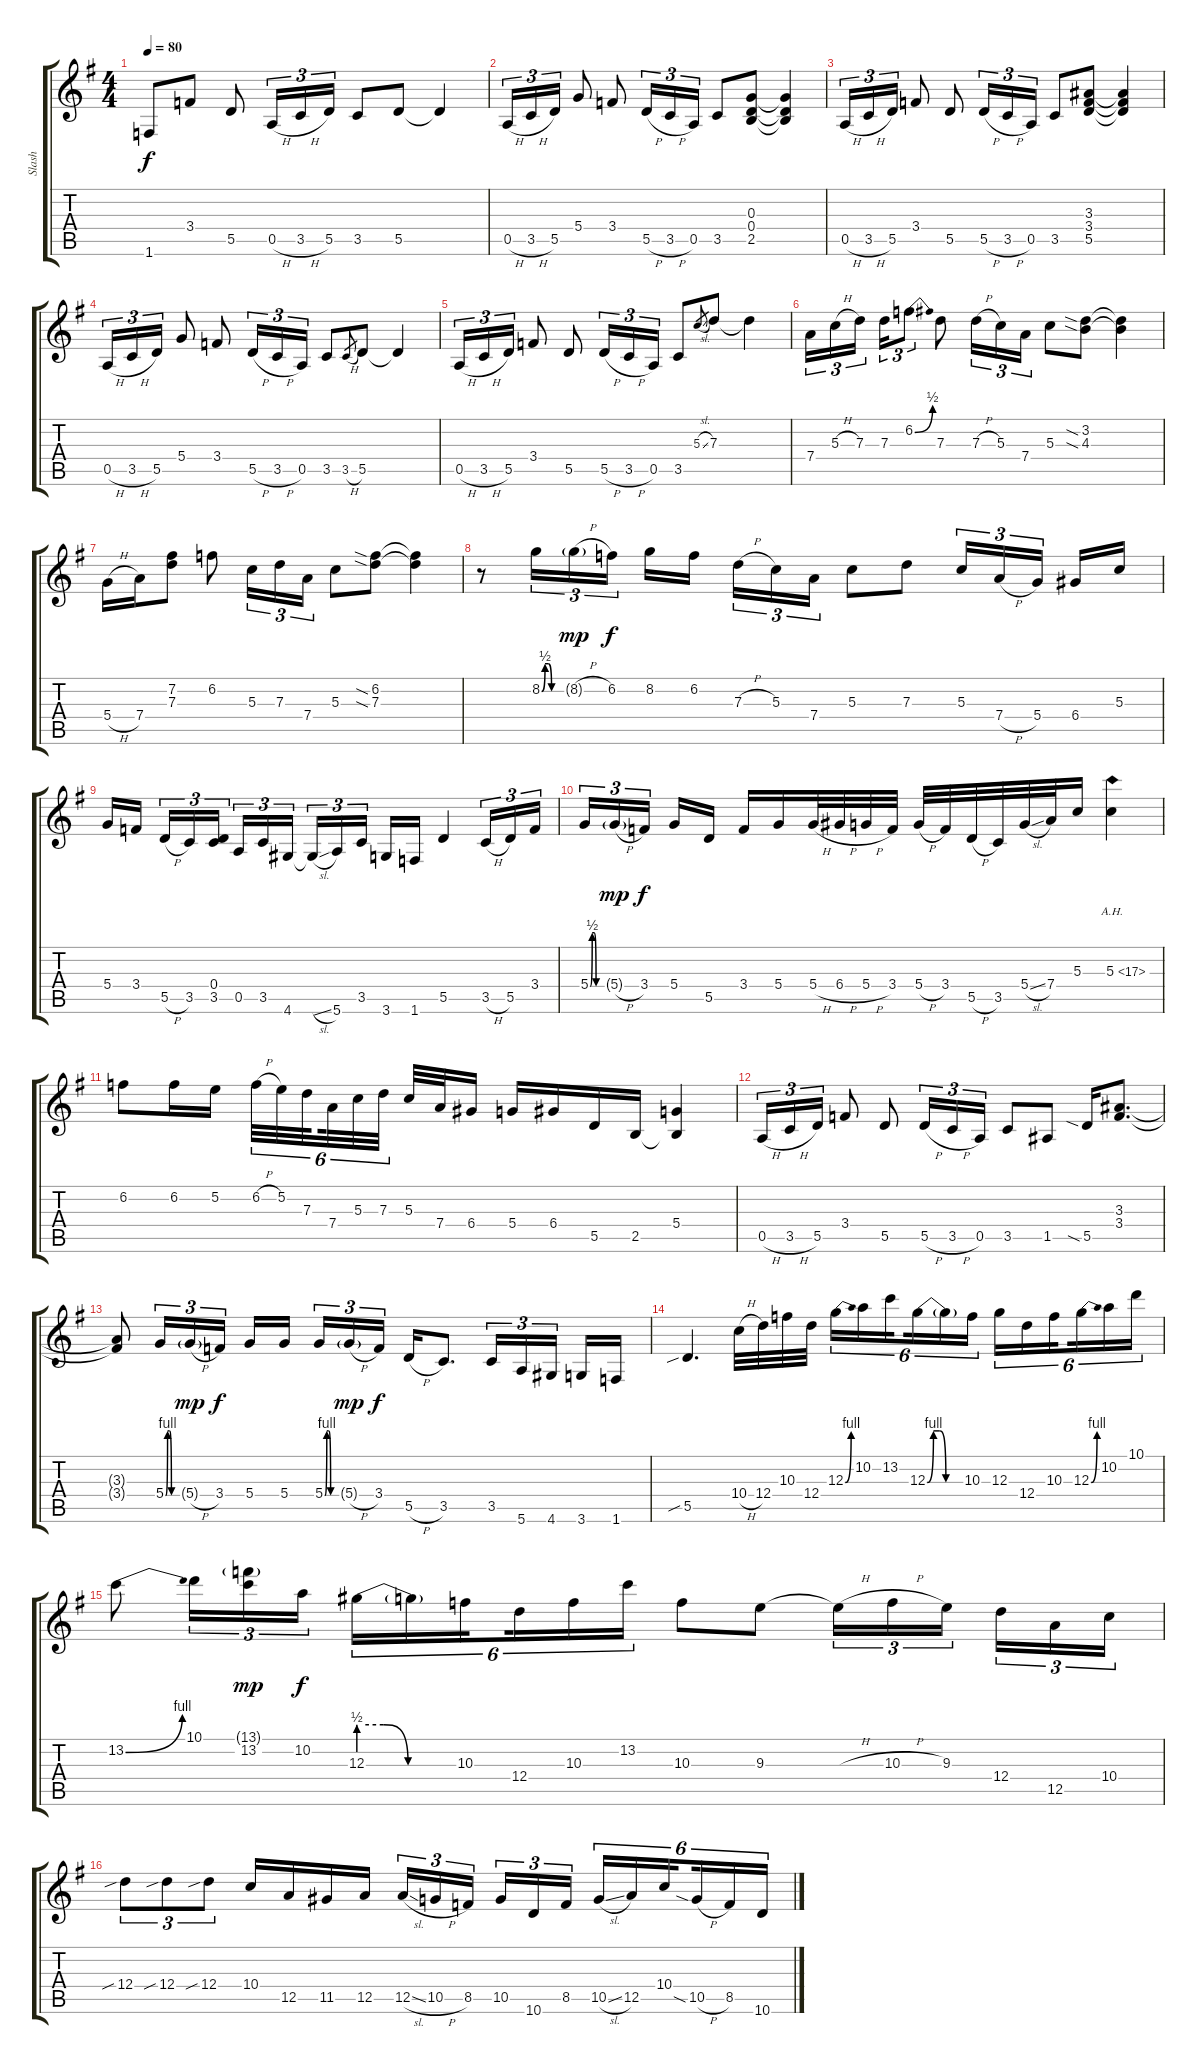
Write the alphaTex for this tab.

\track ("Slash" "Slash") {instrument distortionguitar}
\staff {score tabs}
\tuning (E4 B3 G3 D3 A2 E2) {hide}
\ts (4 4)
\tempo 80
\clef g2
\ks g
1.6.8{dy f} 3.4.8 5.5.8 0.5{h}.16{tu (3 2)} 3.5{h}.16{tu (3 2)} 5.5.16{tu (3 2)} 3.5.8 5.5.8 5.5{t}.4 |
0.5{h}.16{tu (3 2)} 3.5{h}.16{tu (3 2)} 5.5.16{tu (3 2)} 5.4.8 3.4.8 5.5{h}.16{tu (3 2)} 3.5{h}.16{tu (3 2)} 0.5.16{tu (3 2)} 3.5.8 (0.3 0.4 2.5).8 (0.3{t} 0.4{t} 2.5{t}).4 |
0.5{h}.16{tu (3 2)} 3.5{h}.16{tu (3 2)} 5.5.16{tu (3 2)} 3.4.8 5.5.8 5.5{h}.16{tu (3 2)} 3.5{h}.16{tu (3 2)} 0.5.16{tu (3 2)} 3.5.8 (3.3 3.4 5.5).8 (3.3{t} 3.4{t} 5.5{t}).4 |
0.5{h}.16{tu (3 2)} 3.5{h}.16{tu (3 2)} 5.5.16{tu (3 2)} 5.4.8 3.4.8 5.5{h}.16{tu (3 2)} 3.5{h}.16{tu (3 2)} 0.5.16{tu (3 2)} 3.5.8 3.5{h}.8{gr} 5.5.8 5.5{t}.4 |
0.5{h}.16{tu (3 2)} 3.5{h}.16{tu (3 2)} 5.5.16{tu (3 2)} 3.4.8 5.5.8 5.5{h}.16{tu (3 2)} 3.5{h}.16{tu (3 2)} 0.5.16{tu (3 2)} 3.5.8 5.3{sl}.8{gr} 7.3.8 7.3{t}.4 |
7.4.16{tu (3 2)} 5.3{h}.16{tu (3 2)} 7.3.16{tu (3 2) beam splitsecondary} 7.3.16{tu (3 2)} 6.2{be (bend 0 0 60 2)}.8{tu (3 2)} 7.3.8 7.3{h}.16{tu (3 2)} 5.3.16{tu (3 2)} 7.4.16{tu (3 2)} 5.3.8 (3.2{sia} 4.3{sia}).8 (3.2{t} 4.3{t}).4 |
5.4{h}.16 7.4.16 (7.2 7.3).8 6.2.8 5.3.16{tu (3 2)} 7.3.16{tu (3 2)} 7.4.16{tu (3 2)} 5.3.8 (6.2{sia} 7.3{sia}).8 (6.2{t} 7.3{t}).4 |
r.8 8.2{be (custom 0 0 10 2 20 2 30 0 60 0)}.16{tu (3 2)} 8.2{h g}.16{tu (3 2) dy mp} 6.2.16{tu (3 2) dy f} 8.2.16 6.2.16{beam splitsecondary} 7.3{h}.16{tu (3 2)} 5.3.16{tu (3 2)} 7.4.16{tu (3 2)} 5.3.8 7.3.8 5.3.16{tu (3 2)} 7.4{h}.16{tu (3 2)} 5.4.16{tu (3 2) beam splitsecondary} 6.4.16 5.3.16 |
5.4.16 3.4.16{beam splitsecondary} 5.5{h}.16{tu (3 2)} 3.5.16{tu (3 2)} (0.4 3.5).16{tu (3 2)} 0.5.16{tu (3 2)} 3.5.16{tu (3 2)} 4.6.16{tu (3 2) beam splitsecondary} 4.6{sl t}.16{tu (3 2)} 5.6.16{tu (3 2)} 3.5.16{tu (3 2)} 3.6.16 1.6.16 5.5.4 3.5{h}.16{tu (3 2)} 5.5.16{tu (3 2)} 3.4.16{tu (3 2)} |
5.4{be (custom 0 0 10 2 20 2 30 0 60 0)}.16{tu (3 2)} 5.4{h g}.16{tu (3 2) dy mp} 3.4.16{tu (3 2) dy f beam splitsecondary} 5.4.16 5.5.16 3.4.16 5.4.16 5.4{h}.32 6.4{h}.32 5.4{h}.32 3.4.32 5.4{h}.32 3.4.32 5.5{h}.32 3.5.32 5.4{sl}.32 7.4.32 5.3.16 5.3{ah 12}.4 |
6.2.8 6.2.16 5.2.16 6.2{h}.32{tu (6 4)} 5.2.32{tu (6 4)} 7.3.32{tu (6 4) beam splitsecondary} 7.4.32{tu (6 4)} 5.3.32{tu (6 4)} 7.3.32{tu (6 4) beam splitsecondary} 5.3.32 7.4.32 6.4.16 5.4.16 6.4.16 5.5.16 2.5.16 (5.4 2.5{t}).4 |
0.5{h}.16{tu (3 2)} 3.5{h}.16{tu (3 2)} 5.5.16{tu (3 2)} 3.4.8 5.5.8 5.5{h}.16{tu (3 2)} 3.5{h}.16{tu (3 2)} 0.5.16{tu (3 2)} 3.5.8 1.5.8 5.5{sia}.16 (3.3 3.4).8{d} |
(3.3{t} 3.4{t}).8 5.4{be (custom 0 0 10 4 20 4 30 0 60 0)}.16{tu (3 2)} 5.4{h g}.16{tu (3 2) dy mp} 3.4.16{tu (3 2) dy f} 5.4.16 5.4.16{beam splitsecondary} 5.4{be (custom 0 0 10 4 20 4 30 0 60 0)}.16{tu (3 2)} 5.4{h g}.16{tu (3 2) dy mp} 3.4.16{tu (3 2) dy f} 5.5{h}.16 3.5.8{d} 3.5.16{tu (3 2)} 5.6.16{tu (3 2)} 4.6.16{tu (3 2) beam splitsecondary} 3.6.16 1.6.16 |
5.5{sib}.4{d} 10.4{h}.32 12.4.32 10.3.32 12.4.32 12.3{be (bend 0 0 60 4)}.16{tu (6 4)} 10.2.16{tu (6 4)} 13.2.16{tu (6 4) beam splitsecondary} 12.3{be (custom 0 0 10 4 20 4 30 0 60 0)}.16{tu (6 4)} 12.3{t}.16{tu (6 4)} 10.3.16{tu (6 4)} 12.3.16{tu (6 4)} 12.4.16{tu (6 4)} 10.3.16{tu (6 4) beam splitsecondary} 12.3{be (bend 0 0 60 4)}.16{tu (6 4)} 10.2.16{tu (6 4)} 10.1.16{tu (6 4)} |
13.2{be (bend 0 0 60 4)}.8 10.1.16{tu (3 2)} (13.1{g} 13.2).16{tu (3 2) dy mp} 10.2.16{tu (3 2) dy f} 12.3{be (custom 0 2 15 2 30 0 60 0)}.16{tu (6 4)} 12.3{t}.16{tu (6 4)} 10.3.16{tu (6 4) beam splitsecondary} 12.4.16{tu (6 4)} 10.3.16{tu (6 4)} 13.2.16{tu (6 4)} 10.3.8 9.3.8 9.3{h t}.16{tu (3 2)} 10.3{h}.16{tu (3 2)} 9.3.16{tu (3 2) beam splitsecondary} 12.4.16{tu (3 2)} 12.5.16{tu (3 2)} 10.4.16{tu (3 2)} |
12.4{sib}.8{tu (3 2)} 12.4{sib}.8{tu (3 2)} 12.4{sib}.8{tu (3 2)} 10.4.16 12.5.16 11.5.16 12.5.16 12.5{sl}.16{tu (3 2)} 10.5{h}.16{tu (3 2)} 8.5.16{tu (3 2) beam splitsecondary} 10.5.16{tu (3 2)} 10.6.16{tu (3 2)} 8.5.16{tu (3 2)} 10.5{sl}.16{tu (6 4)} 12.5.16{tu (6 4)} 10.4.16{tu (6 4) beam splitsecondary} 10.5{sia h}.16{tu (6 4)} 8.5.16{tu (6 4)} 10.6.16{tu (6 4)}
